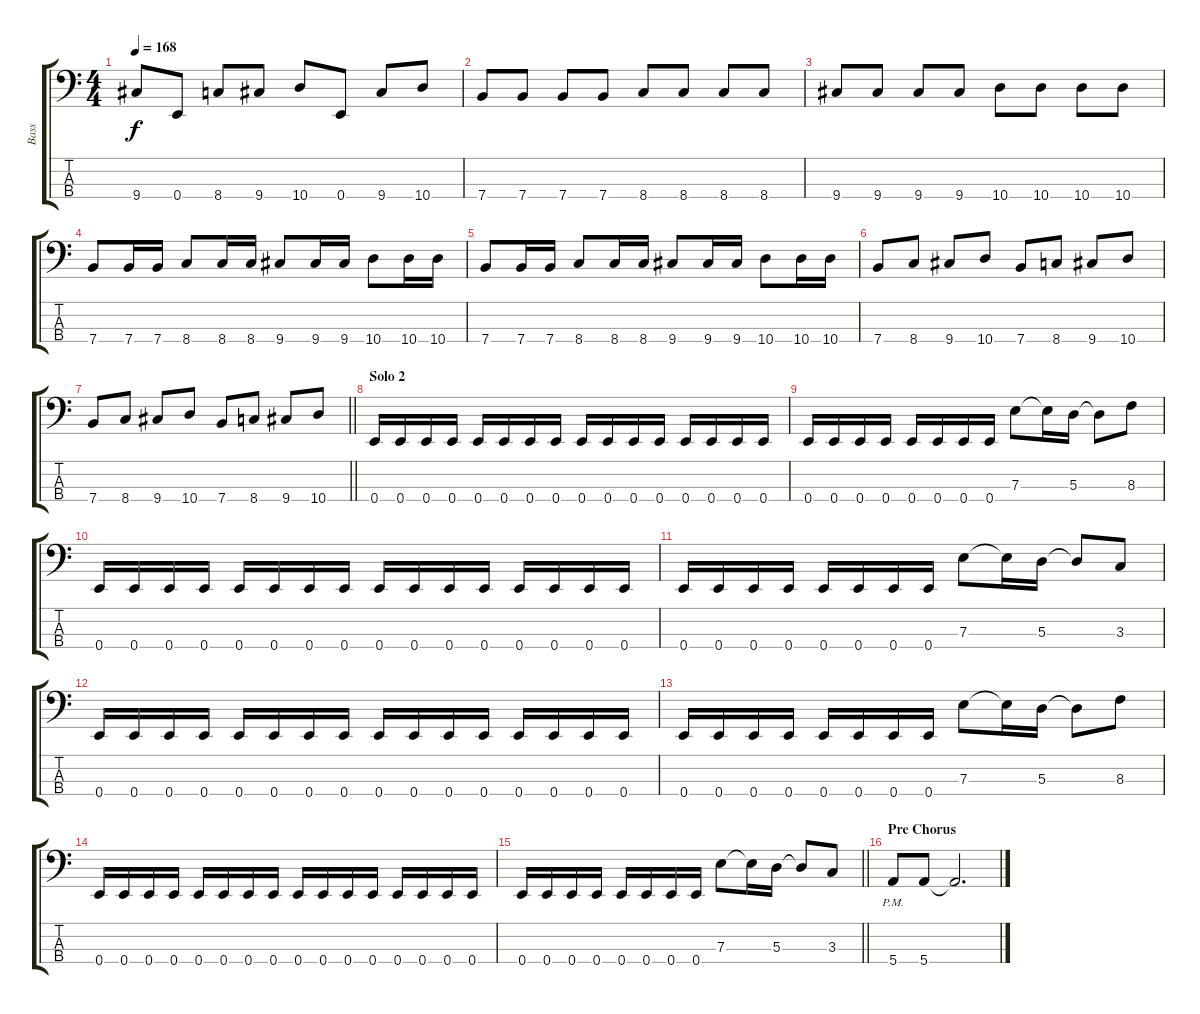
\track ("Bass" "Bass") {instrument electricbasspick}
\staff {score tabs}
\tuning (G2 D2 A1 E1) {hide}
\ts (4 4)
\tempo 168
\clef f4
\ks c
9.4.8{dy f} 0.4.8 8.4.8 9.4.8 10.4.8 0.4.8 9.4.8 10.4.8 |
7.4.8 7.4.8 7.4.8 7.4.8 8.4.8 8.4.8 8.4.8 8.4.8 |
9.4.8 9.4.8 9.4.8 9.4.8 10.4.8 10.4.8 10.4.8 10.4.8 |
7.4.8 7.4.16 7.4.16 8.4.8 8.4.16 8.4.16 9.4.8 9.4.16 9.4.16 10.4.8 10.4.16 10.4.16 |
7.4.8 7.4.16 7.4.16 8.4.8 8.4.16 8.4.16 9.4.8 9.4.16 9.4.16 10.4.8 10.4.16 10.4.16 |
7.4.8 8.4.8 9.4.8 10.4.8 7.4.8 8.4.8 9.4.8 10.4.8 |
\barLineRight lightlight
7.4.8 8.4.8 9.4.8 10.4.8 7.4.8 8.4.8 9.4.8 10.4.8 |
\section ("" "Solo 2")
0.4.16 0.4.16 0.4.16 0.4.16 0.4.16 0.4.16 0.4.16 0.4.16 0.4.16 0.4.16 0.4.16 0.4.16 0.4.16 0.4.16 0.4.16 0.4.16 |
0.4.16 0.4.16 0.4.16 0.4.16 0.4.16 0.4.16 0.4.16 0.4.16 7.3.8 7.3{t}.16 5.3.16 5.3{t}.8 8.3.8 |
0.4.16 0.4.16 0.4.16 0.4.16 0.4.16 0.4.16 0.4.16 0.4.16 0.4.16 0.4.16 0.4.16 0.4.16 0.4.16 0.4.16 0.4.16 0.4.16 |
0.4.16 0.4.16 0.4.16 0.4.16 0.4.16 0.4.16 0.4.16 0.4.16 7.3.8 7.3{t}.16 5.3.16 5.3{t}.8 3.3.8 |
0.4.16 0.4.16 0.4.16 0.4.16 0.4.16 0.4.16 0.4.16 0.4.16 0.4.16 0.4.16 0.4.16 0.4.16 0.4.16 0.4.16 0.4.16 0.4.16 |
0.4.16 0.4.16 0.4.16 0.4.16 0.4.16 0.4.16 0.4.16 0.4.16 7.3.8 7.3{t}.16 5.3.16 5.3{t}.8 8.3.8 |
0.4.16 0.4.16 0.4.16 0.4.16 0.4.16 0.4.16 0.4.16 0.4.16 0.4.16 0.4.16 0.4.16 0.4.16 0.4.16 0.4.16 0.4.16 0.4.16 |
\barLineRight lightlight
0.4.16 0.4.16 0.4.16 0.4.16 0.4.16 0.4.16 0.4.16 0.4.16 7.3.8 7.3{t}.16 5.3.16 5.3{t}.8 3.3.8 |
\section ("" "Pre Chorus")
5.4{pm}.8 5.4.8 5.4{t}.2{d}
